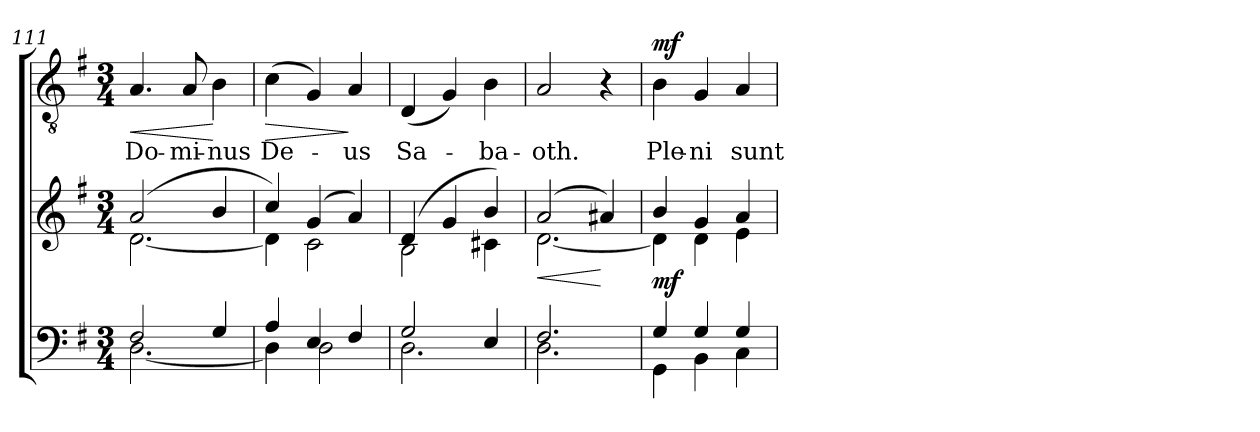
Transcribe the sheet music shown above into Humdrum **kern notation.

**kern	**kern	**dynam	**kern	**text	**dynam
*part2	*part2	*part2	*part1	*part1	*part1
*staff3	*staff2	*staff2/3	*staff1	*staff1	*staff1
*clefF4	*clefG2	*	*clefGv2	*	*
*k[f#]	*k[f#]	*	*k[f#]	*	*
*G:	*G:	*	*G:	*	*
*M3/4	*M3/4	*	*M3/4	*	*
=111	=111	=111	=111	=111	=111
*^	*^	*	*	*	*
!	!	!	!	!	!	!LO:LY:b	!LO:HP:b
2F#/	[<2.D\	(2a/	[<2.d\	.	4.A/	Do-	<
!	!	!	!	!	!	!LO:LY:b	!
.	.	.	.	.	8A/	-mi-	.
!	!	!	!	!	!	!LO:LY:b	!
4G/	.	4b/	.	.	4B\	-nus	[
=112	=112	=112	=112	=112	=112	=112	=112
!	!	!	!	!	!	!LO:LY:b	!LO:HP:b
4A/	4D\]	4cc/)	4d\]	.	(>4c\	De-	>
4E/	2D\	(4g/	2c\	.	4G/)	.	.
!	!	!	!	!	!	!LO:LY:b	!
4F#/	.	4a/)	.	.	4A/	-us	]
=113	=113	=113	=113	=113	=113	=113	=113
!	!	!	!	!	!	!LO:LY:b	!
2G/	2.D\	(4d/	2B\	.	(<4D/	Sa-	.
.	.	4g/	.	.	4G/)	.	.
!	!	!	!	!	!	!LO:LY:b	!
4E/	.	4b/)	4c#X\	.	4B\	-ba-	.
!!LO:LB:g=z
=114	=114	=114	=114	=114	=114	=114	=114
!	!	!	!	!LO:HP:b	!	!LO:LY:b	!
2.F#/	2.D\	(2a/	[<2.d\	<	2A/	-oth.	.
.	.	4a#X/)	.	[	4r	.	.
=115	=115	=115	=115	=115	=115	=115	=115
!	!	!	!	!LO:DY:b	!	!LO:LY:b	!LO:DY:a
4G/	4GG\	4b/	4d\]	mf	4B\	Ple-	mf
!	!	!	!	!	!	!LO:LY:b	!
4G/	4BB\	4g/	4d\	.	4G/	-ni	.
!	!	!	!	!	!	!LO:LY:b	!
4G/	4C\	4a/	4e\	.	4A/	sunt	.
*v	*v	*	*	*	*	*	*
*	*v	*v	*	*	*	*
=	=	=	=	=	=
*-	*-	*-	*-	*-	*-
